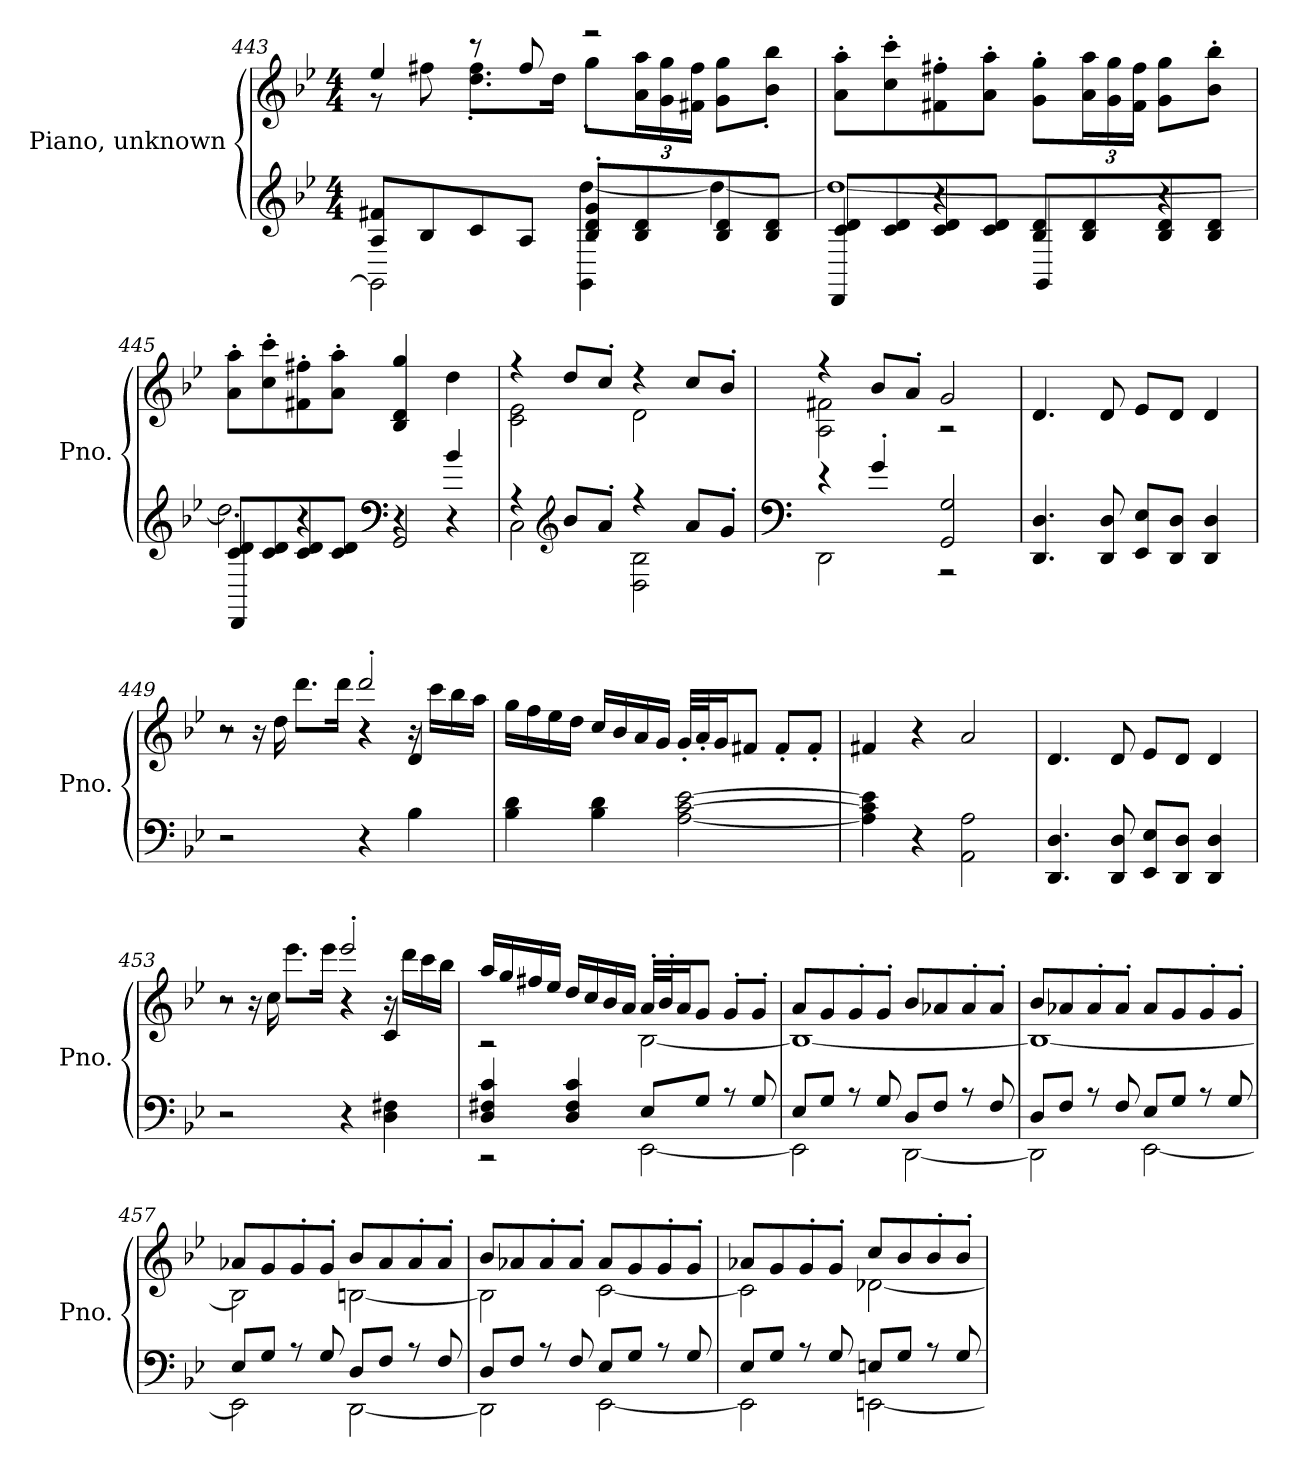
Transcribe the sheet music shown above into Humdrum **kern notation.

**kern	**kern
*part1	*part1
*staff2	*staff1
*I"Piano, unknown	*
*I'Pno.	*
*clefG2	*clefG2
*k[b-e-]	*k[b-e-]
*M4/4	*M4/4
=443	=443
*^	*^
8A/ 8f#X/L	2GG\]	4ee-/	8r
8B-/	.	.	8ff#X\
8c/	.	8r	8.dd\' 8.ff#\'L
8A/J	.	8ff#/	.
.	.	.	16dd\Jk
8B-/' 8d/' 8g/'L	4GG\ [4dd\	2r	8gg'\L
*	*	*	*Xbrackettup
8B-/ 8d/	.	.	24a\ 24aa\L
.	.	.	24g\ 24gg\
.	.	.	24f#X\ 24ff#\JJ
8B-/ 8d/	4dd\_	.	8g\ 8gg\L
8B-/ 8d/J	.	.	8b-\' 8bb-\'J
*	*	*v	*v
=444	=444	=444
*	*^	*
8c/ 8d/L	1dd_	4DD/	8a\' 8aa\'L
8c/ 8d/	.	.	8cc\' 8ccc\'
8c/ 8d/	.	4r	8f#X\' 8ff#X\'
8c/ 8d/J	.	.	8a\' 8aa\'J
8B-/ 8d/L	.	4GG/	8g\' 8gg\'L
8B-/ 8d/	.	.	24a\ 24aa\L
.	.	.	24g\ 24gg\
.	.	.	24f#\ 24ff#\JJ
8B-/ 8d/	.	4r	8g\ 8gg\L
8B-/ 8d/J	.	.	8b-\' 8bb-\'J
!!LO:LB:g=z
=445	=445	=445	=445
8c/ 8d/L	2.dd\]	4DD/	8a\' 8aa\'L
8c/ 8d/	.	.	8cc\' 8ccc\'
8c/ 8d/	.	4r	8f#X\' 8ff#X\'
8c/ 8d/J	.	.	8a\' 8aa\'J
*clefF4	*	*	*
4r	.	2GG/	4B-/ 4d/ 4gg/
4b-/	4r	.	4dd\
*	*v	*v	*
=446	=446	=446
*	*	*^
4r	2C\	4r	2c\ 2e-\
*clefG2	*	*	*
8b-/L	.	8dd/L	.
8a'/J	.	8cc'/J	.
4r	2D\ 2B-\	4r	2d\
8a/L	.	8cc/L	.
8g'/J	.	8b-'/J	.
=447	=447	=447	=447
*clefF4	*	*	*
4r	2DD\	4r	2A\ 2f#X\
4g'/	.	8b-/L	.
.	.	8a'/J	.
2GG/ 2G/	2r	2g/	2r
*v	*v	*	*
*	*v	*v
=448	=448
4.DD/ 4.D/	4.d/
8DD/ 8D/	8d/
8EE-/ 8E-/L	8e-/L
8DD/ 8D/J	8d/J
4DD/ 4D/	4d/
!!LO:LB:g=z
=449	=449
*	*^
*	*	*^
2r	2r	8r	2r
.	.	16r	.
.	.	16dd\	.
.	.	8.ddd\L	.
.	.	16ddd\Jk	.
4r	2ddd'/	4r	4r
4B-\	.	16r	4d/
.	.	16ccc\LL	.
.	.	16bb-\	.
.	.	16aa\JJ	.
*	*v	*v	*v
=450	=450
4B-\ 4d\	16gg\LL
.	16ff\
.	16ee-\
.	16dd\JJ
4B-\ 4d\	16cc/LL
.	16b-/
.	16a/
.	16g/JJ
[2A\ [2c\ [2e-\	32g'/LLL
.	32a'/J
.	16g/J
.	8f#X/J
.	8f#'/L
.	8f#'/J
=451	=451
4A\] 4c\] 4e-\]	4f#X/
4r	4r
2AA\ 2A\	2a/
=452	=452
4.DD/ 4.D/	4.d/
8DD/ 8D/	8d/
8EE-/ 8E-/L	8e-/L
8DD/ 8D/J	8d/J
4DD/ 4D/	4d/
!!LO:LB:g=z
=453	=453
*	*^
*	*	*^
2r	2r	8r	2r
.	.	16r	.
.	.	16cc\	.
.	.	8.eee-\L	.
.	.	16eee-\Jk	.
4r	2eee-'/	4r	4r
4D\ 4F#X\	.	16r	4c/
.	.	16ddd\LL	.
.	.	16ccc\	.
.	.	16bb-\JJ	.
*	*	*v	*v
=454	=454	=454
*^	*	*
4D/ 4F#X/ 4c/	2r	16aa/LL	2r
.	.	16gg/	.
.	.	16ff#X/	.
.	.	16ee-/JJ	.
4D/ 4F#/ 4c/	.	16dd/LL	.
.	.	16cc/	.
.	.	16b-/	.
.	.	16a/JJ	.
8E-/L	[2EE-\	32a'/LLL	[2B-\
.	.	32b-'/J	.
.	.	16a/J	.
8G/J	.	8g/J	.
8r	.	8g'/L	.
8G/	.	8g'/J	.
=455	=455	=455	=455
8E-/L	2EE-\]	8a/L	1B-_
8G/J	.	8g/	.
8r	.	8g'/	.
8G/	.	8g'/J	.
8D/L	[2DD\	8b-/L	.
8F/J	.	8a-X/	.
8r	.	8a-'/	.
8F/	.	8a-'/J	.
!!LO:LB:g=z	!!
=456	=456	=456	=456
8D/L	2DD\]	8b-/L	1B-_
8F/J	.	8a-X/	.
8r	.	8a-'/	.
8F/	.	8a-'/J	.
8E-/L	[2EE-\	8a-/L	.
8G/J	.	8g/	.
8r	.	8g'/	.
8G/	.	8g'/J	.
=457	=457	=457	=457
8E-/L	2EE-\]	8a-X/L	2B-\]
8G/J	.	8g/	.
8r	.	8g'/	.
8G/	.	8g'/J	.
8D/L	[2DD\	8b-/L	[2Bn\
8F/J	.	8a-/	.
8r	.	8a-'/	.
8F/	.	8a-'/J	.
=458	=458	=458	=458
8D/L	2DD\]	8b-/L	2B\]
8F/J	.	8a-X/	.
8r	.	8a-'/	.
8F/	.	8a-'/J	.
8E-/L	[2EE-\	8a-/L	[2c\
8G/J	.	8g/	.
8r	.	8g'/	.
8G/	.	8g'/J	.
=459	=459	=459	=459
8E-/L	2EE-\]	8a-X/L	2c\]
8G/J	.	8g/	.
8r	.	8g'/	.
8G/	.	8g'/J	.
8En/L	[2EEn\	8cc/L	[2d-X\
8G/J	.	8b-/	.
8r	.	8b-'/	.
8G/	.	8b-'/J	.
*v	*v	*	*
*	*v	*v
=	=
*-	*-
